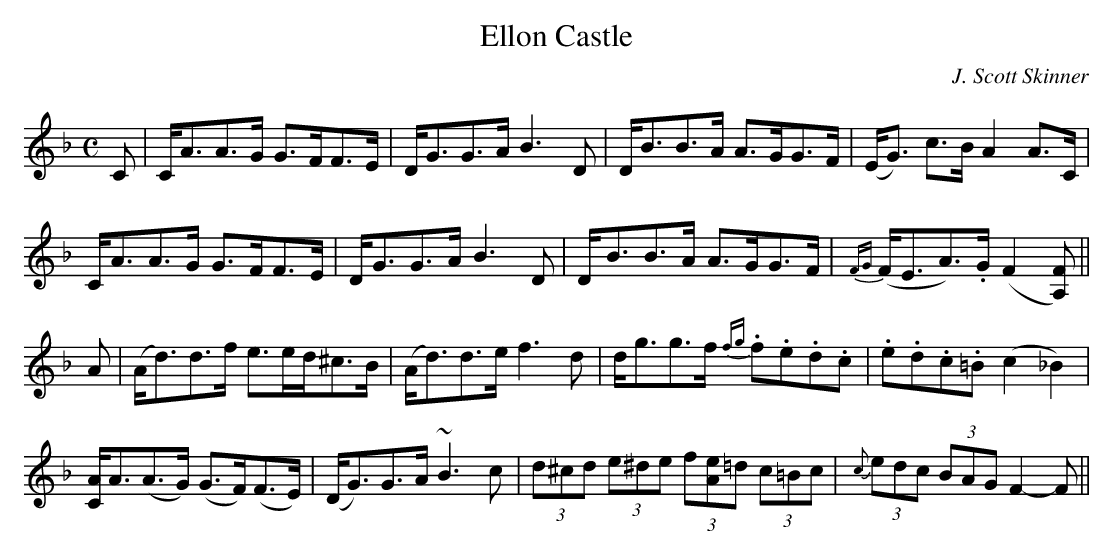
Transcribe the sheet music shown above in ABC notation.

X:1
T:Ellon Castle
C:J. Scott Skinner
M:C
L:1/16
K:F
C2|CA3A3G G3FF3E|DG3G3A B6D2|DB3B3A A3GG3F|(EG3) c3B A4 A3C|
CA3A3G G3FF3E|DG3G3A B6 D2|D-B3B3A A3GG3F|{FG}(FE3A3).G (F4 [A,2F2])||
A2|(Ad3)d3f e3ed^c3B|(Ad3)d3e f6 d2|dg3g3f {fg}.f2.e2.d2.c2|.e2.d2.c2.=B2 (c4 _B4)|
[CA]A3(A3G) (G3F)(F3E)|(DG3)G3A ~B6c2|(3d2^c2d2 (3e2^d2e2 (3f2[A2e2]=d2 (3c2=B2c2|{c}(3e2d2c2 (3B2A2G2 F4- F2||
